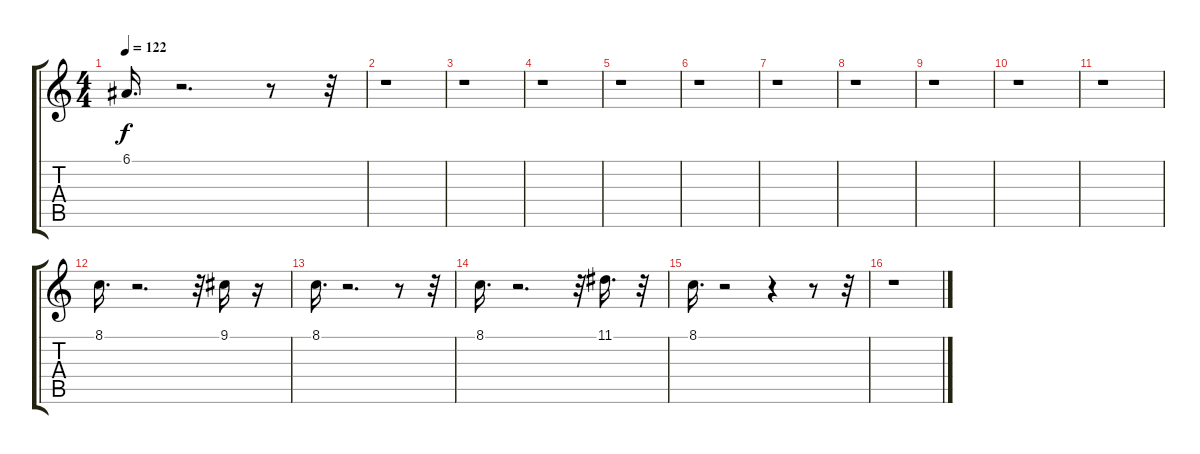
\track "" {instrument orchestrahit}
\staff {score tabs}
\tuning (E4 B3 G3 D3 A2 E2) {hide}
\ts (4 4)
\tempo 122
\clef g2
\ks c
6.1.16{d dy f} r.2{d} r.8 r.32 |
r.1 |
r.1 |
r.1 |
r.1 |
r.1 |
r.1 |
r.1 |
r.1 |
r.1 |
r.1 |
8.1.16{d} r.2{d} r.32 9.1.16 r.16 |
8.1.16{d} r.2{d} r.8 r.32 |
8.1.16{d} r.2{d} r.32 11.1.16{d} r.32 |
8.1.16{d} r.2 r.4 r.8 r.32 |
r.1
